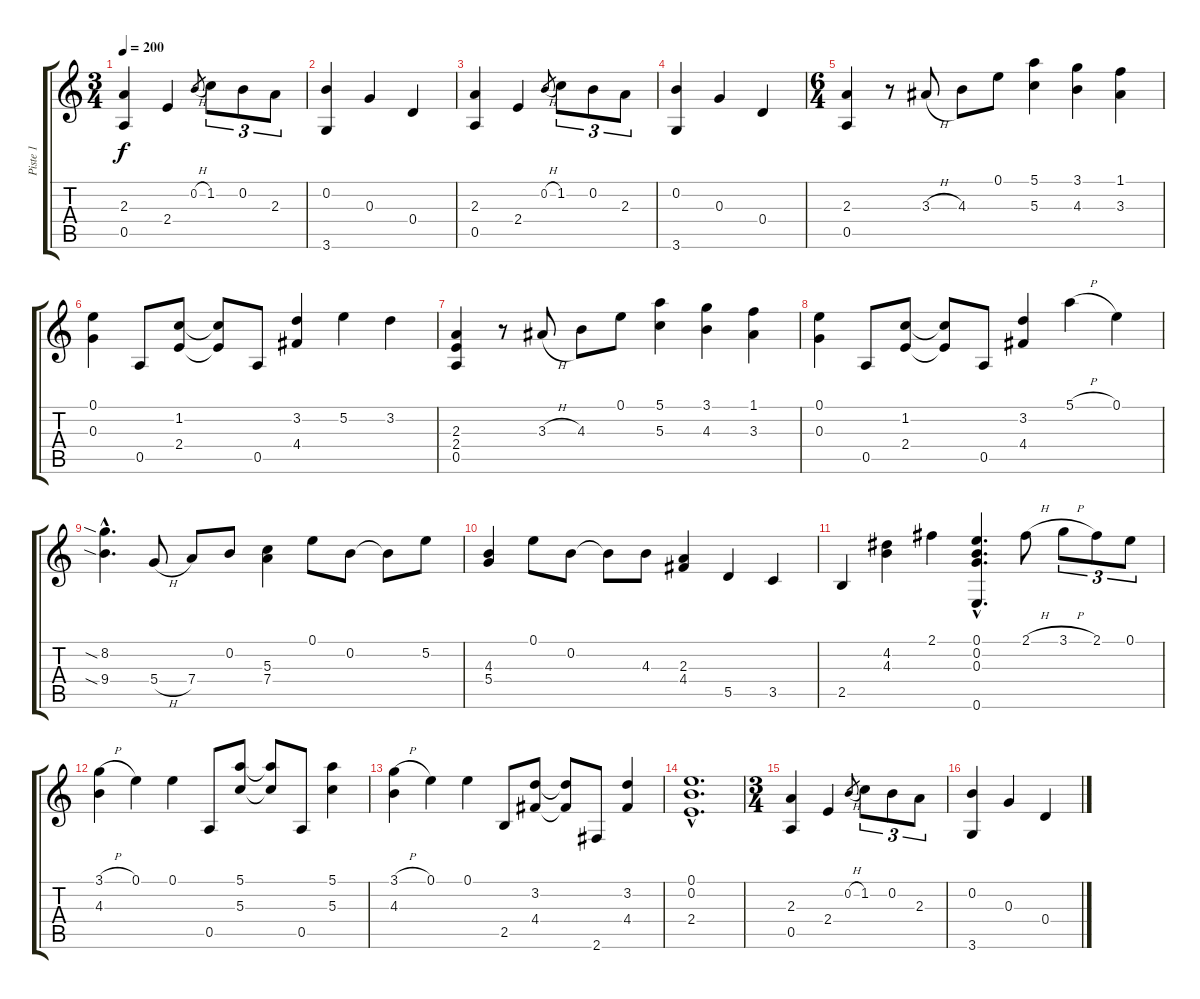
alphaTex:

\track ("Piste 1" "Piste 1") {instrument acousticguitarsteel}
\staff {score tabs}
\tuning (E4 B3 G3 D3 A2 E2) {hide}
\ts (3 4)
\tempo 200
\clef g2
\ks c
(2.3 0.5).4{dy f} 2.4.4 0.2{h}.8{gr} 1.2.8{tu (3 2)} 0.2.8{tu (3 2)} 2.3.8{tu (3 2)} |
(0.2 3.6).4 0.3.4 0.4.4 |
(2.3 0.5).4 2.4.4 0.2{h}.8{gr} 1.2.8{tu (3 2)} 0.2.8{tu (3 2)} 2.3.8{tu (3 2)} |
(0.2 3.6).4 0.3.4 0.4.4 |
\ts (6 4)
(2.3 0.5).4 r.8 3.3{h}.8 4.3.8 0.1.8 (5.1 5.3).4 (3.1 4.3).4 (1.1 3.3).4 |
(0.1 0.3).4 0.5.8 (1.2 2.4).8 (1.2{t} 2.4{t}).8 0.5.8 (3.2 4.4).4 5.2.4 3.2.4 |
(2.3 2.4 0.5).4 r.8 3.3{h}.8 4.3.8 0.1.8 (5.1 5.3).4 (3.1 4.3).4 (1.1 3.3).4 |
(0.1 0.3).4 0.5.8 (1.2 2.4).8 (1.2{t} 2.4{t}).8 0.5.8 (3.2 4.4).4 5.1{h}.4 0.1.4 |
(8.2{sia hac} 9.4{sia hac}).4{d} 5.4{h}.8 7.4.8 0.2.8 (5.3 7.4).4 0.1.8 0.2.8 0.2{t}.8 5.2.8 |
(4.3 5.4).4 0.1.8 0.2.8 0.2{t}.8 4.3.8 (2.3 4.4).4 5.5.4 3.5.4 |
2.5.4 (4.2 4.3).4 2.1.4 (0.1{hac} 0.2{hac} 0.3{hac} 0.6{hac}).4{d} 2.1{h}.8 3.1{h}.8{tu (3 2)} 2.1.8{tu (3 2)} 0.1.8{tu (3 2)} |
(3.1{h} 4.3).4 0.1.4 0.1.4 0.5.8 (5.1 5.3).8 (5.1{t} 5.3{t}).8 0.5.8 (5.1 5.3).4 |
(3.1{h} 4.3).4 0.1.4 0.1.4 2.5.8 (3.2 4.4).8 (3.2{t} 4.4{t}).8 2.6.8 (3.2 4.4).4 |
(0.1{hac} 0.2{hac} 2.4{hac}).1{d} |
\ts (3 4)
(2.3 0.5).4 2.4.4 0.2{h}.8{gr} 1.2.8{tu (3 2)} 0.2.8{tu (3 2)} 2.3.8{tu (3 2)} |
(0.2 3.6).4 0.3.4 0.4.4
